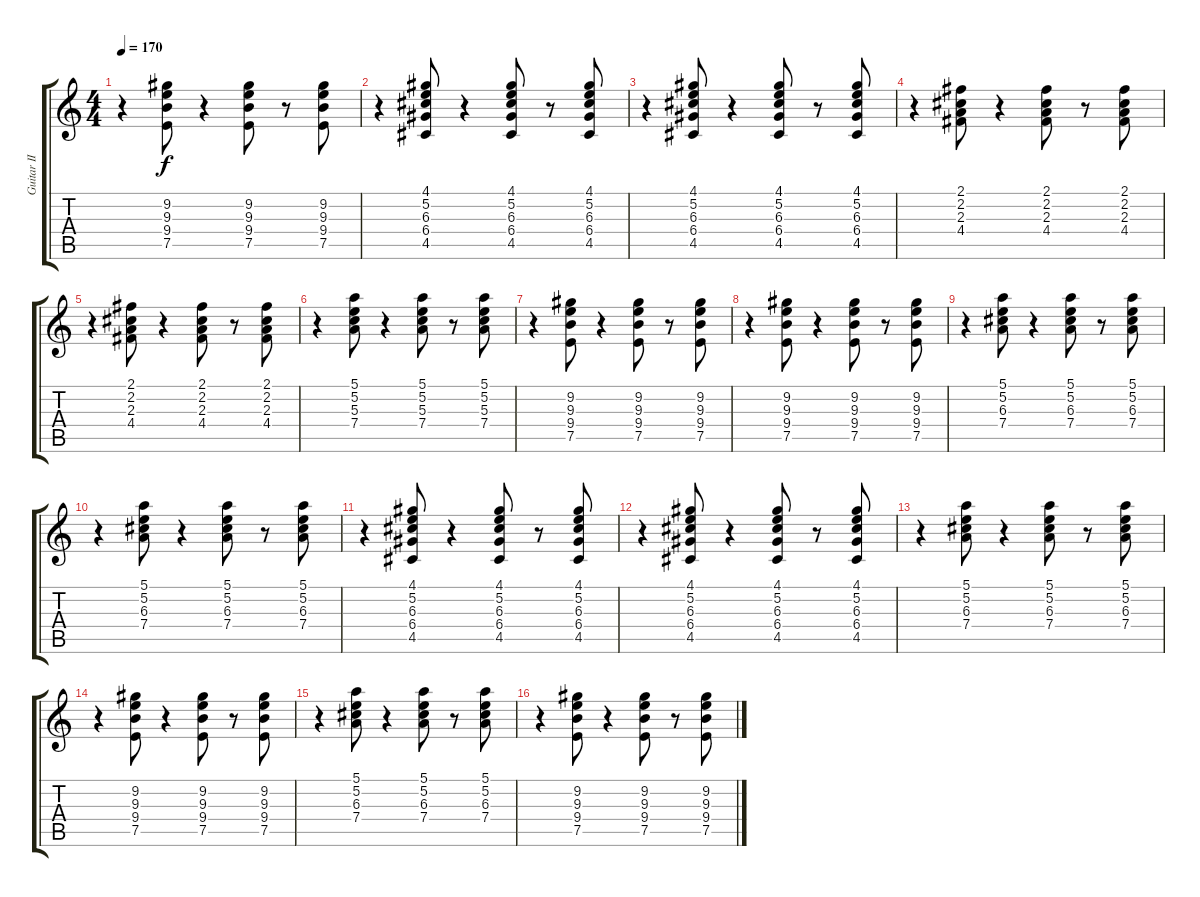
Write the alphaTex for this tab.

\track ("Guitar II" "Guitar II") {instrument electricguitarclean}
\staff {score tabs}
\tuning (E4 B3 G3 D3 A2 E2) {hide}
\ts (4 4)
\tempo 170
\clef g2
\ks c
r.4{dy f} (9.2 9.3 9.4 7.5).8 r.4 (9.2 9.3 9.4 7.5).8 r.8 (9.2 9.3 9.4 7.5).8 |
r.4 (4.1 5.2 6.3 6.4 4.5).8 r.4 (4.1 5.2 6.3 6.4 4.5).8 r.8 (4.1 5.2 6.3 6.4 4.5).8 |
r.4 (4.1 5.2 6.3 6.4 4.5).8 r.4 (4.1 5.2 6.3 6.4 4.5).8 r.8 (4.1 5.2 6.3 6.4 4.5).8 |
r.4 (2.1 2.2 2.3 4.4).8 r.4 (2.1 2.2 2.3 4.4).8 r.8 (2.1 2.2 2.3 4.4).8 |
r.4 (2.1 2.2 2.3 4.4).8 r.4 (2.1 2.2 2.3 4.4).8 r.8 (2.1 2.2 2.3 4.4).8 |
r.4 (5.1 5.2 5.3 7.4).8 r.4 (5.1 5.2 5.3 7.4).8 r.8 (5.1 5.2 5.3 7.4).8 |
r.4 (9.2 9.3 9.4 7.5).8 r.4 (9.2 9.3 9.4 7.5).8 r.8 (9.2 9.3 9.4 7.5).8 |
r.4 (9.2 9.3 9.4 7.5).8 r.4 (9.2 9.3 9.4 7.5).8 r.8 (9.2 9.3 9.4 7.5).8 |
r.4 (5.1 5.2 6.3 7.4).8 r.4 (5.1 5.2 6.3 7.4).8 r.8 (5.1 5.2 6.3 7.4).8 |
r.4 (5.1 5.2 6.3 7.4).8 r.4 (5.1 5.2 6.3 7.4).8 r.8 (5.1 5.2 6.3 7.4).8 |
r.4 (4.1 5.2 6.3 6.4 4.5).8 r.4 (4.1 5.2 6.3 6.4 4.5).8 r.8 (4.1 5.2 6.3 6.4 4.5).8 |
r.4 (4.1 5.2 6.3 6.4 4.5).8 r.4 (4.1 5.2 6.3 6.4 4.5).8 r.8 (4.1 5.2 6.3 6.4 4.5).8 |
r.4 (5.1 5.2 6.3 7.4).8 r.4 (5.1 5.2 6.3 7.4).8 r.8 (5.1 5.2 6.3 7.4).8 |
r.4 (9.2 9.3 9.4 7.5).8 r.4 (9.2 9.3 9.4 7.5).8 r.8 (9.2 9.3 9.4 7.5).8 |
r.4 (5.1 5.2 6.3 7.4).8 r.4 (5.1 5.2 6.3 7.4).8 r.8 (5.1 5.2 6.3 7.4).8 |
r.4 (9.2 9.3 9.4 7.5).8 r.4 (9.2 9.3 9.4 7.5).8 r.8 (9.2 9.3 9.4 7.5).8
